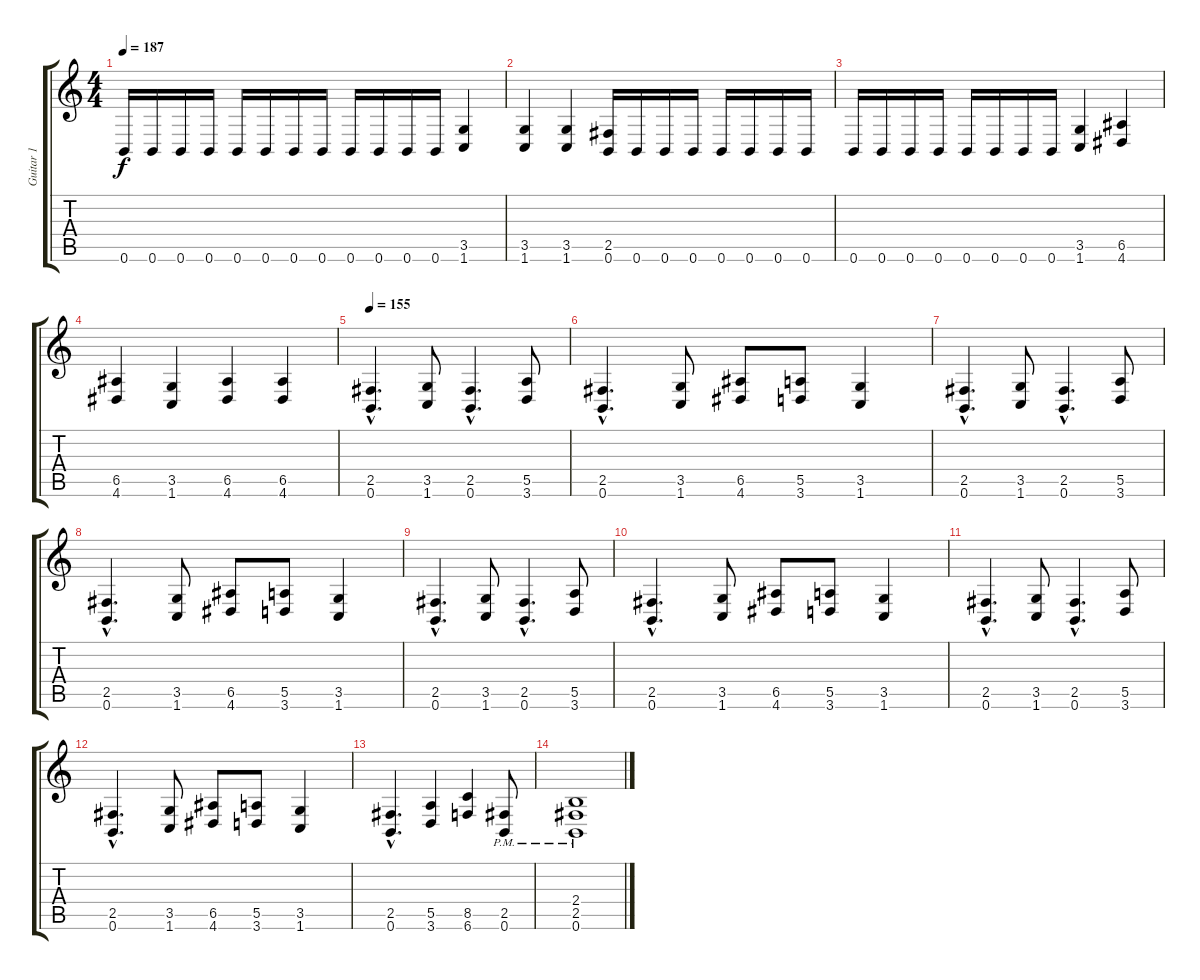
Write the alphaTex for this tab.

\track ("Guitar 1" "Guitar 1") {instrument distortionguitar}
\staff {score tabs}
\tuning (B3 Gb3 D3 A2 E2 B1) {hide}
\ts (4 4)
\tempo 187
\clef g2
\ks c
0.6.16{dy f} 0.6.16 0.6.16 0.6.16 0.6.16 0.6.16 0.6.16 0.6.16 0.6.16 0.6.16 0.6.16 0.6.16 (3.5 1.6).4 |
(3.5 1.6).4 (3.5 1.6).4 (2.5 0.6).16 0.6.16 0.6.16 0.6.16 0.6.16 0.6.16 0.6.16 0.6.16 |
0.6.16 0.6.16 0.6.16 0.6.16 0.6.16 0.6.16 0.6.16 0.6.16 (3.5 1.6).4 (6.5 4.6).4 |
(6.5 4.6).4 (3.5 1.6).4 (6.5 4.6).4 (6.5 4.6).4 |
\tempo 155
(2.5{hac} 0.6{hac}).4{d} (3.5 1.6).8 (2.5{hac} 0.6{hac}).4{d} (5.5 3.6).8 |
(2.5{hac} 0.6{hac}).4{d} (3.5 1.6).8 (6.5 4.6).8 (5.5 3.6).8 (3.5 1.6).4 |
(2.5{hac} 0.6{hac}).4{d} (3.5 1.6).8 (2.5{hac} 0.6{hac}).4{d} (5.5 3.6).8 |
(2.5{hac} 0.6{hac}).4{d} (3.5 1.6).8 (6.5 4.6).8 (5.5 3.6).8 (3.5 1.6).4 |
(2.5{hac} 0.6{hac}).4{d} (3.5 1.6).8 (2.5{hac} 0.6{hac}).4{d} (5.5 3.6).8 |
(2.5{hac} 0.6{hac}).4{d} (3.5 1.6).8 (6.5 4.6).8 (5.5 3.6).8 (3.5 1.6).4 |
(2.5{hac} 0.6{hac}).4{d} (3.5 1.6).8 (2.5{hac} 0.6{hac}).4{d} (5.5 3.6).8 |
(2.5{hac} 0.6{hac}).4{d} (3.5 1.6).8 (6.5 4.6).8 (5.5 3.6).8 (3.5 1.6).4 |
(2.5{hac} 0.6{hac}).4{d} (5.5 3.6).4 (8.5 6.6).4 (2.5{pm} 0.6{pm}).8 |
(2.4{pm} 2.5{pm} 0.6{pm}).1
